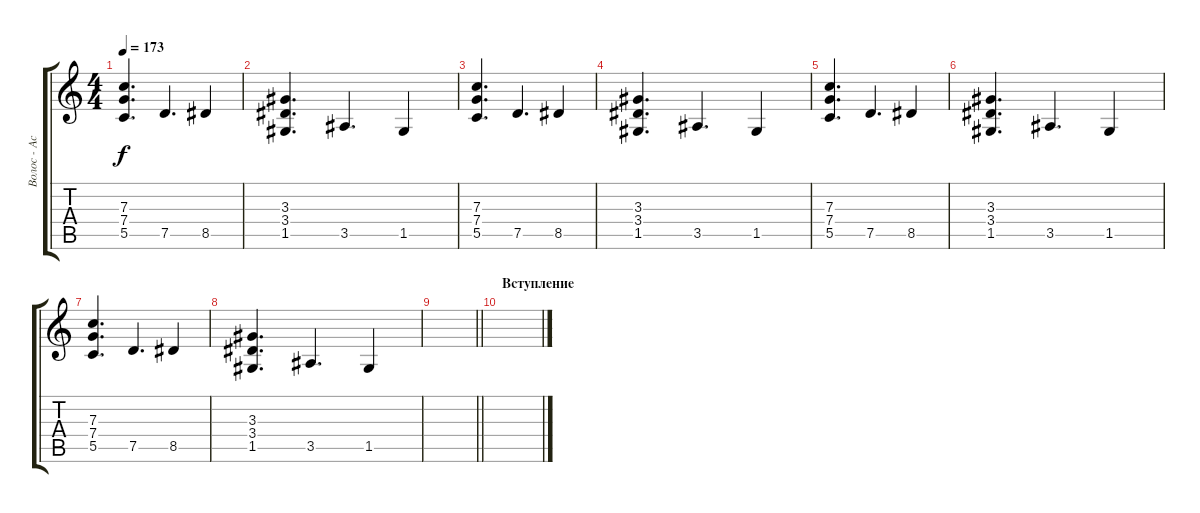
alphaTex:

\track ("Волос - Acoustic" "Волос - Ac") {instrument acousticguitarnylon}
\staff {score tabs}
\tuning (D4 A3 F3 C3 G2 C2) {hide}
\ts (4 4)
\tempo 173
\clef g2
\ks c
(7.3 7.4 5.5).4{d dy f} 7.5.4{d} 8.5.4 |
(3.3 3.4 1.5).4{d} 3.5.4{d} 1.5.4 |
(7.3 7.4 5.5).4{d} 7.5.4{d} 8.5.4 |
(3.3 3.4 1.5).4{d} 3.5.4{d} 1.5.4 |
(7.3 7.4 5.5).4{d} 7.5.4{d} 8.5.4 |
(3.3 3.4 1.5).4{d} 3.5.4{d} 1.5.4 |
(7.3 7.4 5.5).4{d} 7.5.4{d} 8.5.4 |
(3.3 3.4 1.5).4{d} 3.5.4{d} 1.5.4 |
\barLineRight lightlight
|
\section ("" "Вступление")
